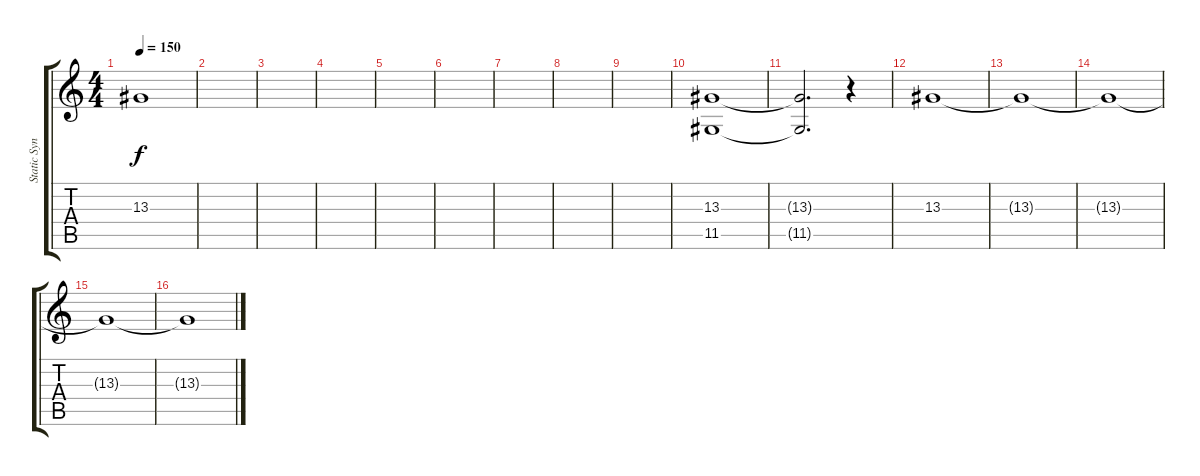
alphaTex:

\track ("Static Synth" "Static Syn") {instrument stringensemble1}
\staff {score tabs}
\tuning (E4 B3 G3 D3 A2 E2) {hide}
\ts (4 4)
\tempo 150
\clef g2
\ks c
13.3{t}.1{dy f} |
|
|
|
|
|
|
|
|
(13.3 11.5).1{balance 8 instrument choiraahs} |
(13.3{t} 11.5{t}).2{d volume 3} r.4 |
13.3.1{volume 5 instrument stringensemble1} |
13.3{t}.1 |
13.3{t}.1 |
13.3{t}.1 |
13.3{t}.1
